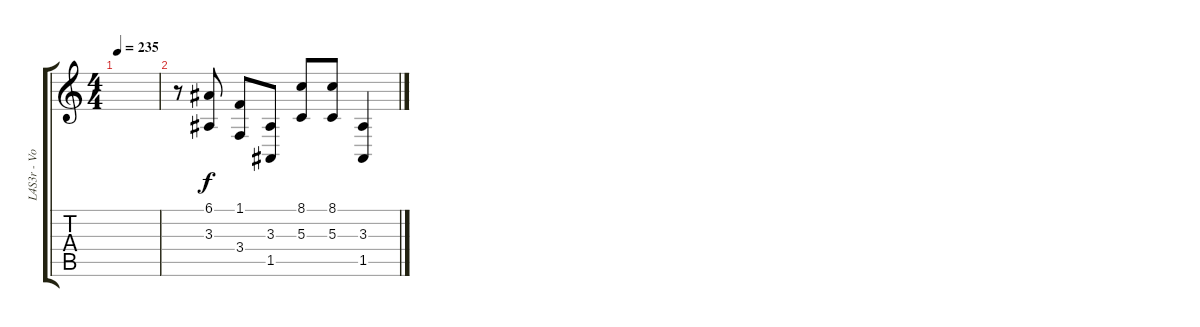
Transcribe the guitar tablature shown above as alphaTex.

\track ("L4S3r - Voice" "L4S3r - Vo") {instrument clarinet}
\staff {score tabs}
\tuning (E4 B3 G3 D3 A2 E2) {hide}
\ts (4 4)
\tempo 235
\clef g2
\ks c
|
r.8 (6.1 3.3).8 (1.1 3.4).8 (3.3 1.5).8 (8.1 5.3).8 (8.1 5.3).8 (3.3 1.5).4
